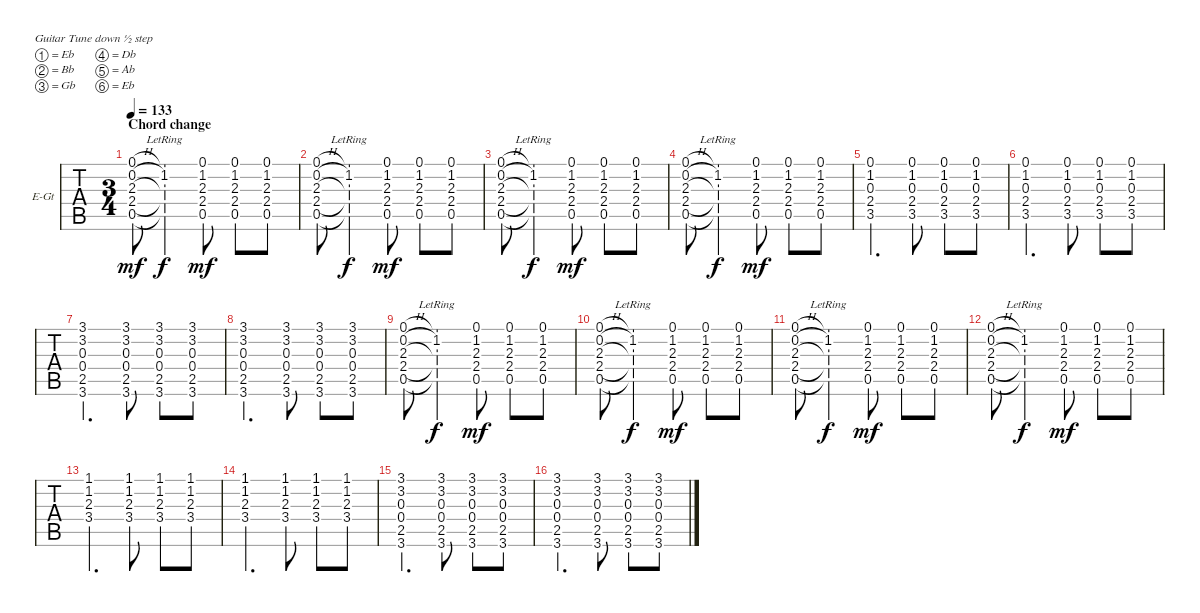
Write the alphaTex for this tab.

\bracketExtendMode groupsimilarinstruments
\firstSystemTrackNameOrientation horizontal
\otherSystemsTrackNameOrientation horizontal
\track ("Clean Guitar" "E-Gt") {instrument electricguitarjazz}
\staff {tabs}
\tuning (Eb4 Bb3 Gb3 Db3 Ab2 Eb2)
\ts (3 4)
\section ("" "Chord change")
\tempo 133
\clef g2
\ks c
(0.5 2.4 2.3 0.2{h} 0.1).8{dy mf legatoorigin} (1.2{lr} 0.1{t} 2.3{t} 2.4{t} 0.5{t}).4{dy f} (0.5 2.4 2.3 1.2 0.1).8{dy mf} (0.5 2.4 2.3 1.2 0.1).8 (0.5 2.4 2.3 1.2 0.1).8 |
(0.5 2.4 2.3 0.2{h} 0.1).8{legatoorigin} (1.2{lr} 0.1{t} 2.3{t} 2.4{t} 0.5{t}).4{dy f} (0.5 2.4 2.3 1.2 0.1).8{dy mf} (0.5 2.4 2.3 1.2 0.1).8 (0.5 2.4 2.3 1.2 0.1).8 |
(0.5 2.4 2.3 0.2{h} 0.1).8{legatoorigin} (1.2{lr} 0.1{t} 2.3{t} 2.4{t} 0.5{t}).4{dy f} (0.5 2.4 2.3 1.2 0.1).8{dy mf} (0.5 2.4 2.3 1.2 0.1).8 (0.5 2.4 2.3 1.2 0.1).8 |
(0.5 2.4 2.3 0.2{h} 0.1).8{legatoorigin} (1.2{lr} 0.1{t} 2.3{t} 2.4{t} 0.5{t}).4{dy f} (0.5 2.4 2.3 1.2 0.1).8{dy mf} (0.5 2.4 2.3 1.2 0.1).8 (0.5 2.4 2.3 1.2 0.1).8 |
(2.4 0.3 1.2 0.1 3.5).4{d} (2.4 0.3 1.2 0.1 3.5).8 (2.4 0.3 1.2 0.1 3.5).8 (2.4 0.3 1.2 0.1 3.5).8 |
(2.4 0.3 1.2 0.1 3.5).4{d} (2.4 0.3 1.2 0.1 3.5).8 (2.4 0.3 1.2 0.1 3.5).8 (2.4 0.3 1.2 0.1 3.5).8 |
(2.5 0.4 0.3 3.2 3.1 3.6).4{d} (2.5 0.4 0.3 3.2 3.1 3.6).8 (2.5 0.4 0.3 3.2 3.1 3.6).8 (2.5 0.4 0.3 3.2 3.1 3.6).8 |
(2.5 0.4 0.3 3.2 3.1 3.6).4{d} (2.5 0.4 0.3 3.2 3.1 3.6).8 (2.5 0.4 0.3 3.2 3.1 3.6).8 (2.5 0.4 0.3 3.2 3.1 3.6).8 |
(0.5 2.4 2.3 0.2{h} 0.1).8{legatoorigin} (1.2{lr} 0.1{t} 2.3{t} 2.4{t} 0.5{t}).4{dy f} (0.5 2.4 2.3 1.2 0.1).8{dy mf} (0.5 2.4 2.3 1.2 0.1).8 (0.5 2.4 2.3 1.2 0.1).8 |
(0.5 2.4 2.3 0.2{h} 0.1).8{legatoorigin} (1.2{lr} 0.1{t} 2.3{t} 2.4{t} 0.5{t}).4{dy f} (0.5 2.4 2.3 1.2 0.1).8{dy mf} (0.5 2.4 2.3 1.2 0.1).8 (0.5 2.4 2.3 1.2 0.1).8 |
(0.5 2.4 2.3 0.2{h} 0.1).8{legatoorigin} (1.2{lr} 0.1{t} 2.3{t} 2.4{t} 0.5{t}).4{dy f} (0.5 2.4 2.3 1.2 0.1).8{dy mf} (0.5 2.4 2.3 1.2 0.1).8 (0.5 2.4 2.3 1.2 0.1).8 |
(0.5 2.4 2.3 0.2{h} 0.1).8{legatoorigin} (1.2{lr} 0.1{t} 2.3{t} 2.4{t} 0.5{t}).4{dy f} (0.5 2.4 2.3 1.2 0.1).8{dy mf} (0.5 2.4 2.3 1.2 0.1).8 (0.5 2.4 2.3 1.2 0.1).8 |
(3.4 2.3 1.2 1.1).4{d} (3.4 2.3 1.2 1.1).8 (3.4 2.3 1.2 1.1).8 (3.4 2.3 1.2 1.1).8 |
(3.4 2.3 1.2 1.1).4{d} (3.4 2.3 1.2 1.1).8 (3.4 2.3 1.2 1.1).8 (3.4 2.3 1.2 1.1).8 |
(2.5 0.4 0.3 3.2 3.1 3.6).4{d} (2.5 0.4 0.3 3.2 3.1 3.6).8 (2.5 0.4 0.3 3.2 3.1 3.6).8 (2.5 0.4 0.3 3.2 3.1 3.6).8 |
(2.5 0.4 0.3 3.2 3.1 3.6).4{d} (2.5 0.4 0.3 3.2 3.1 3.6).8 (2.5 0.4 0.3 3.2 3.1 3.6).8 (2.5 0.4 0.3 3.2 3.1 3.6).8
